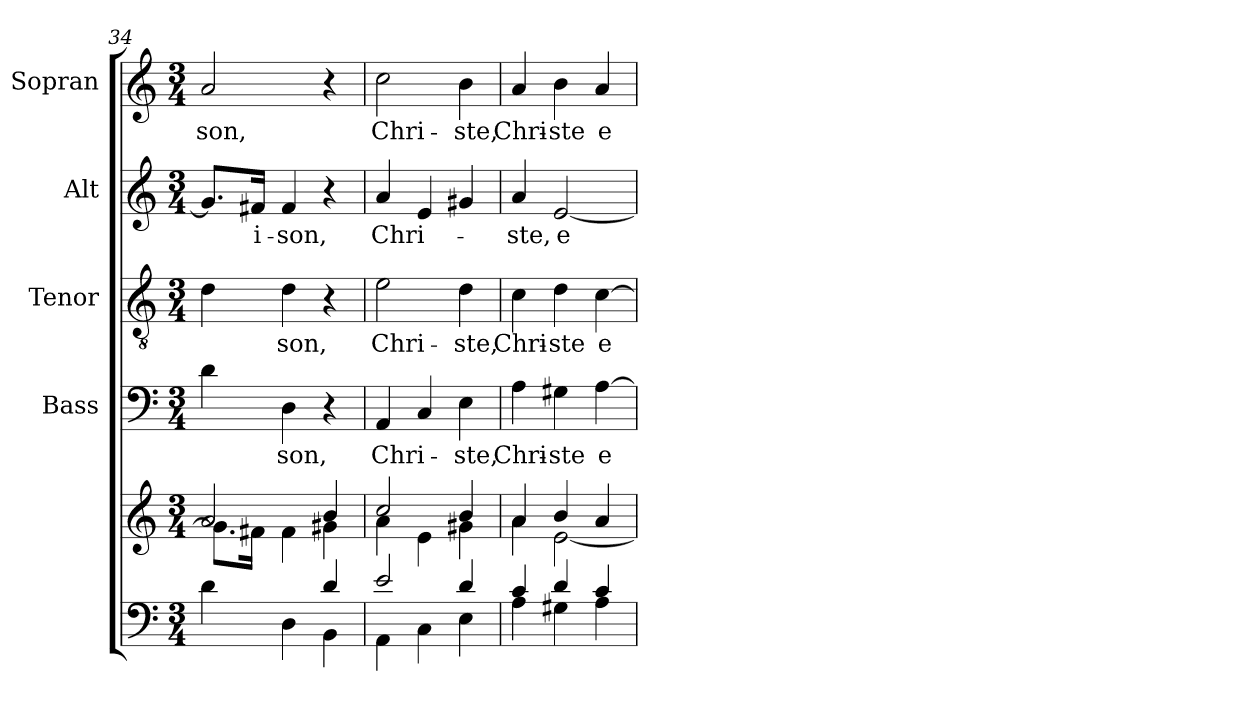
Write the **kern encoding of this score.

**kern	**kern	**kern	**text	**kern	**text	**kern	**text	**kern	**text
*part5	*part5	*part4	*part4	*part3	*part3	*part2	*part2	*part1	*part1
*staff6	*staff5	*staff4	*staff4	*staff3	*staff3	*staff2	*staff2	*staff1	*staff1
*	*	*I"Bass	*	*I"Tenor	*	*I"Alt	*	*I"Sopran	*
*	*	*I'B.	*	*I'T.	*	*I'A.	*	*I'S.	*
*clefF4	*clefG2	*clefF4	*	*clefGv2	*	*clefG2	*	*clefG2	*
*k[]	*k[]	*k[]	*	*k[]	*	*k[]	*	*k[]	*
*C:	*C:	*C:	*	*C:	*	*C:	*	*C:	*
*M3/4	*M3/4	*M3/4	*	*M3/4	*	*M3/4	*	*M3/4	*
=34	=34	=34	=34	=34	=34	=34	=34	=34	=34
*^	*^	*	*	*	*	*	*	*	*
!	!	!	!	!	!	!	!	!	!	!	!LO:LY:b
2ryy	4d\	2a/	8.g\L]	4d\	.	4d\	.	8.g/L]	.	2a/	-son,
!	!	!	!	!	!	!	!	!	!LO:LY:b	!	!
.	.	.	16f#X\Jk	.	.	.	.	16f#X/Jk	-i-	.	.
!	!	!	!	!	!LO:LY:b	!	!LO:LY:b	!	!LO:LY:b	!	!
.	4D\	.	4f#\	4D\	-son,	4d\	-son,	4f#/	-son,	.	.
4d/	4BB\	4b/	4g#X\	4r	.	4r	.	4r	.	4r	.
=35	=35	=35	=35	=35	=35	=35	=35	=35	=35	=35	=35
!	!	!	!	!	!LO:LY:b	!	!LO:LY:b	!	!LO:LY:b	!	!LO:LY:b
2e/	4AA\	2cc/	4a\	4AA/	Chri-	2e\	Chri-	4a/	Chri-	2cc\	Chri-
.	4C\	.	4e\	4C/	.	.	.	4e/	.	.	.
!	!	!	!	!	!LO:LY:b	!	!LO:LY:b	!	!	!	!LO:LY:b
4d/	4E\	4b/	4g#X\	4E\	-ste,	4d\	-ste,	4g#X/	.	4b\	-ste,
=36	=36	=36	=36	=36	=36	=36	=36	=36	=36	=36	=36
!	!	!	!	!	!LO:LY:b	!	!LO:LY:b	!	!LO:LY:b	!	!LO:LY:b
4c/	4A\	4a/	4a\	4A\	Chri-	4c\	Chri-	4a/	-ste,	4a/	Chri-
!	!	!	!	!	!LO:LY:b	!	!LO:LY:b	!	!LO:LY:b	!	!LO:LY:b
4d/	4G#X\	4b/	[<2e\	4G#X\	-ste	4d\	-ste	[2e/	e-	4b\	-ste
!	!	!	!	!	!LO:LY:b	!	!LO:LY:b	!	!	!	!LO:LY:b
4c/	4A\	4a/	.	[4A\	e-	[4c\	e-	.	.	4a/	e-
*v	*v	*	*	*	*	*	*	*	*	*	*
*	*v	*v	*	*	*	*	*	*	*	*
=	=	=	=	=	=	=	=	=	=
*-	*-	*-	*-	*-	*-	*-	*-	*-	*-
